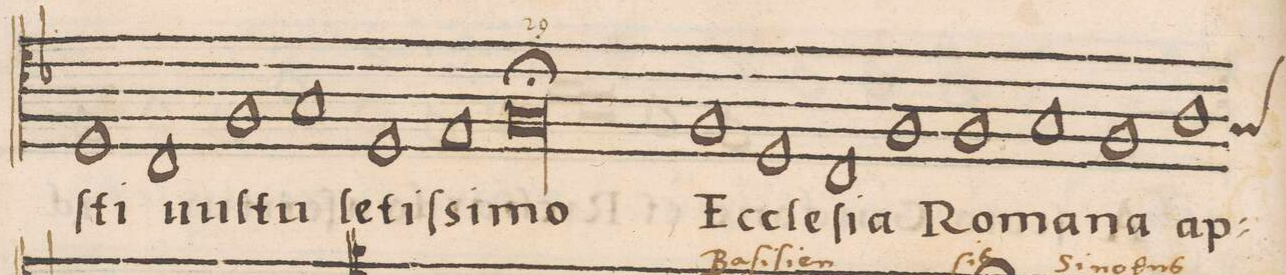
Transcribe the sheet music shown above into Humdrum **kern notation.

**kern	**text	**text	**text
*I"TENOR	*	*	*
*clefC4	*	*	*
*k[b-]	*	*	*
*met(C)	*	*	*
*M2/1	*	*	*
1D	.	-ſti	.
1C	.	uul-	.
=113-	=113-	=113-	=113-
1F	.	-tu	.
1G	.	le-	.
=114-	=114-	=114-	=114-
1D	.	-tiſ-	.
1E	.	-si-	.
=115-	=115-	=115-	=115-
0F;l\	.	-mo	.
=116-	=116-	=116-	=116-
1F	.	Ec-	Ba-
1D	.	-cle-	-ſi-
=117-	=117-	=117-	=117-
1C	.	-ſi-	-li-
1F	.	-a	-en-
=118-	=118-	=118-	=118-
1F	.	Ro-	-ſiv
1G	.	-ma-	Si-
=119-	=119-	=119-	=119-
1F	.	-na	-no-
*custos:G	*	*	*
1A	.	ap-	-dus
=120-	=120-	=120-	=120-
*-	*-	*-	*-
